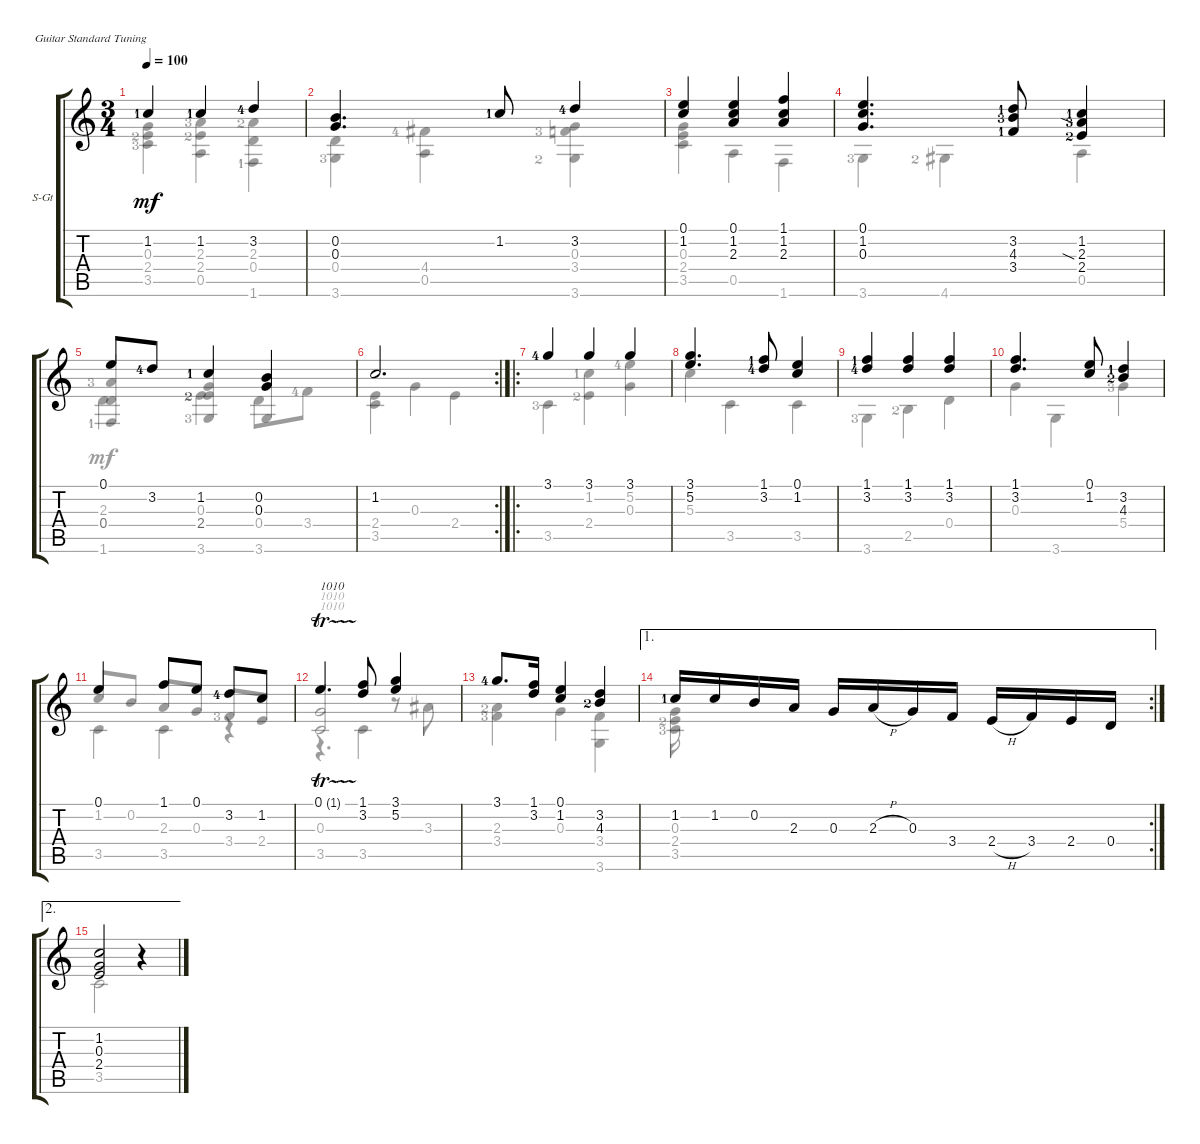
\defaultSystemsLayout 4
\bracketExtendMode groupsimilarinstruments
\firstSystemTrackNameOrientation horizontal
\otherSystemsTrackNameOrientation horizontal
\track ("Steel Guitar" "S-Gt") {instrument acousticguitarsteel}
\staff {score tabs}
\tuning (E4 B3 G3 D3 A2 E2)
\voice
\ts (3 4)
\tempo 100
\clef g2
\ks c
1.2{lf 2}.4{dy mf instrument acousticguitarsteel} 1.2{lf 2}.4 3.2{lf 5}.4 |
(0.2 0.3).4{d} 1.2{lf 2}.8 3.2{lf 5}.4 |
(0.1 1.2).4 (0.1 1.2 2.3).4 (1.1 1.2 2.3).4 |
(0.1 1.2 0.3).4{d} (3.2{lf 2} 4.3{lf 4} 3.4{lf 2}).8 (1.2{lf 2} 2.3{sia lf 4} 2.4{lf 3}).4 |
0.1.8 3.2{lf 5}.8 1.2{lf 2}.4 (0.2 0.3).4 |
\rc 2
1.2.2{d} |
\ro
3.1{lf 5}.4 3.1.4 3.1.4 |
(3.1 5.2).4{d} (1.1{lf 2} 3.2{lf 5}).8 (0.1 1.2).4 |
(1.1{lf 2} 3.2{lf 5}).4 (1.1 3.2).4 (1.1 3.2).4 |
(1.1 3.2).4{d} (0.1 1.2).8 (3.2{lf 2} 4.3{lf 3}).4 |
0.1.4 1.1.8 0.1.8 3.2{lf 5}.8 1.2.8 |
0.1{tr (1 16)}.4{d txt "1010"} (1.1 3.2).8 (3.1 5.2).4 |
3.1{lf 5}.8{d} (1.1 3.2).16 (0.1 1.2).4 (3.2 4.3{lf 3}).4 |
\ae 1
\rc 2
1.2{lf 2}.16 1.2.16 0.2.16 2.3.16 0.3.16 2.3{h}.16 0.3.16 3.4.16 2.4{h}.16 3.4.16 2.4.16 0.4.16 |
\ae 2
(1.2 0.3 2.4).2 r.4
\voice
\clef g2
\ottava regular
\simile none
\ks c
(0.3 2.4{lf 3} 3.5{lf 4}).4{dy mf} (0.5 2.4{lf 3} 2.3{lf 4}).4 (2.3{lf 3} 0.4 1.6{lf 2}).4 |
(0.4 3.6{lf 4}).4 (0.5 4.4{lf 5}).4 (3.4{lf 4} 0.3 3.6{lf 3}).4 |
(0.3 2.4 3.5).4 0.5.4 1.6.4 |
3.6{lf 4}.4 4.6{lf 3}.4 0.5.4 |
(2.3{lf 4} 0.4 1.6{lf 2}).4{beam invert} (3.6{lf 4} 2.4{lf 3} 0.3).4{beam invert} 3.6.4{beam invert} |
(2.4 3.5).4 0.3.4 2.4.4 |
3.5{lf 4}.4 (2.4{lf 3} 1.2{lf 2}).4 (5.2{lf 5} 0.3).4 |
5.3.4 3.5.4 3.5.4 |
3.6{lf 4}.4 2.5{lf 3}.4 0.4.4 |
0.3.4 3.6.4 5.4{lf 4}.4 |
1.2.8{beam invert} 0.2.8 2.3.8{beam invert} 0.3.8 3.4{lf 4}.8{beam invert} 2.4.8 |
(3.5 0.3).2{txt "1010" beam invert} r.8 3.3.8 |
(3.4{lf 4} 2.3{lf 3}).4 0.3.4 (3.4 3.6).4 |
(0.3 2.4{lf 3} 3.5{lf 4}).16 |
3.5.2
\voice
\clef g2
\ottava regular
\simile none
\ks c
|
|
|
|
0.4.4 2.4{lf 3}.4 0.4.8 3.4{lf 5}.8 |
|
|
|
|
|
3.5.4 3.5.4 r.4 |
r.4{d txt "1010"} 3.5.4 |
|
|
